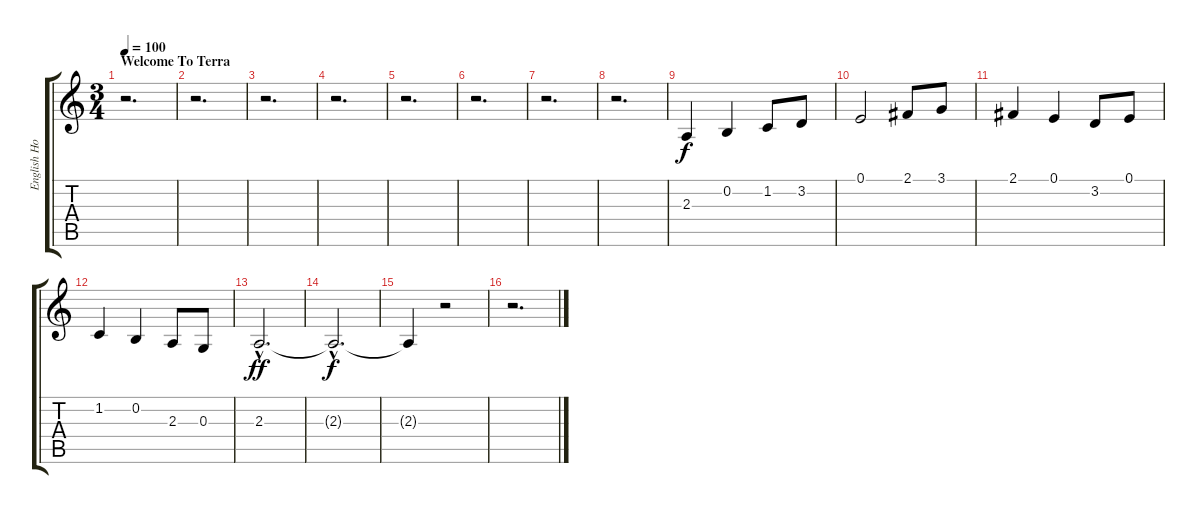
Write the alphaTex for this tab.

\track ("English Horn" "English Ho") {instrument englishhorn}
\staff {score tabs}
\tuning (E4 B3 G3 D3 A2 E2) {hide}
\ts (3 4)
\section ("" "Welcome To Terra")
\tempo 100
\clef g2
\ks c
r.2{d dy f instrument englishhorn} |
r.2{d} |
r.2{d} |
r.2{d} |
r.2{d} |
r.2{d} |
r.2{d} |
r.2{d} |
2.3.4{volume 16} 0.2.4 1.2.8 3.2.8 |
0.1.2 2.1.8 3.1.8 |
2.1.4 0.1.4 3.2.8 0.1.8 |
1.2.4 0.2.4 2.3.8 0.3.8 |
2.3{hac}.2{d dy ff} |
2.3{hac t}.2{d dy f} |
2.3{t}.4 r.2 |
r.2{d}
